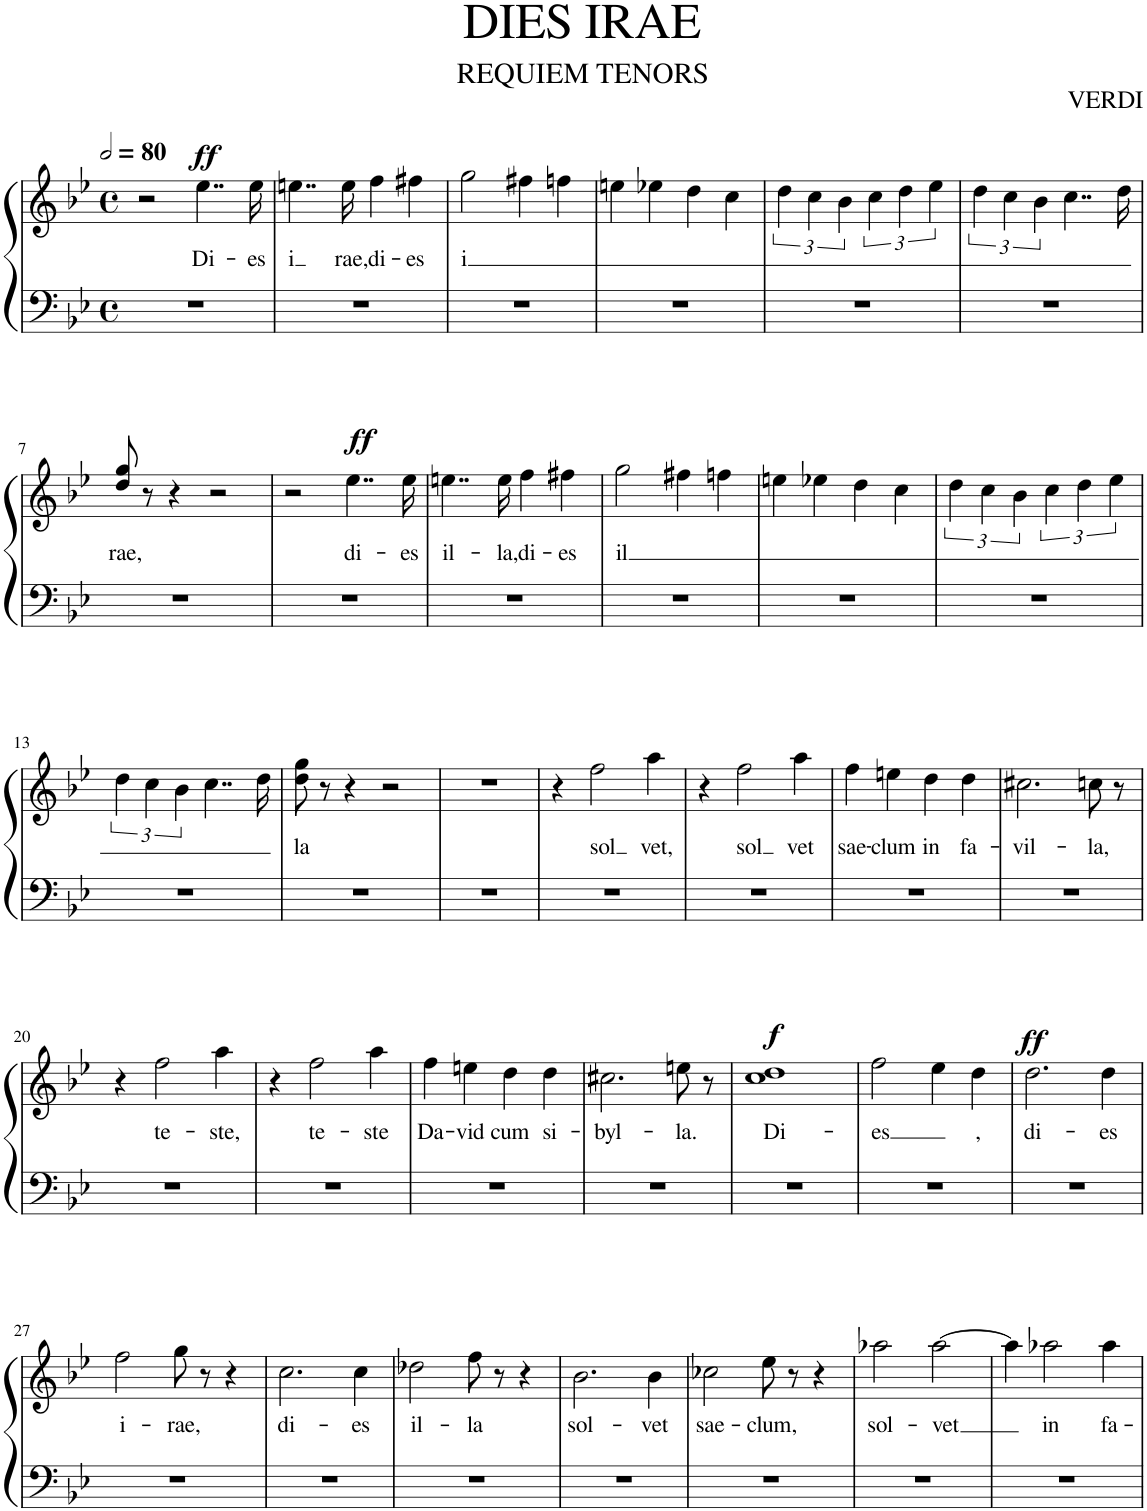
**kern	**kern	**text	**dynam
*part1	*part1	*part1	*part1
*staff2	*staff1	*staff1	*staff1/2
*I"Piano	*	*	*
*I'Pno.	*	*	*
*clefF4	*clefG2	*	*
*k[b-e-]	*k[b-e-]	*	*
*M4/4	*M4/4	*	*
*met(c)	*met(c)	*	*
*MM160	*MM160	*	*
=1	=1	=1	=1
1r	2r	.	.
!	!	!LO:LY:b	!LO:DY:a
.	4..ee-\	Di-	ff
!	!	!LO:LY:b	!
.	16ee-\	-es	.
=2	=2	=2	=2
!	!	!LO:LY:b	!
1r	4..een\	i	.
!	!	!LO:LY:b	!
.	16ee\	rae,	.
!	!	!LO:LY:b	!
.	4ff\	di-	.
!	!	!LO:LY:b	!
.	4ff#X\	-es	.
=3	=3	=3	=3
!	!	!LO:LY:b	!
1r	2gg\	i	.
.	4ff#X\	.	.
.	4ffn\	.	.
=4	=4	=4	=4
1r	4een\	.	.
.	4ee-X\	.	.
.	4dd\	.	.
.	4cc\	.	.
=5	=5	=5	=5
1r	6dd\	.	.
.	6cc\	.	.
.	6b-\	.	.
.	6cc\	.	.
.	6dd\	.	.
.	6ee-\	.	.
=6	=6	=6	=6
1r	6dd\	.	.
.	6cc\	.	.
.	6b-\	.	.
.	4..cc\	.	.
.	16dd\	.	.
!!LO:LB:g=z
=7	=7	=7	=7
!	!	!LO:LY:b	!
1r	8dd/ 8gg/	rae,	.
.	8r	.	.
.	4r	.	.
.	2r	.	.
=8	=8	=8	=8
1r	2r	.	.
!	!	!LO:LY:b	!LO:DY:a
.	4..ee-\	di-	ff
!	!	!LO:LY:b	!
.	16ee-\	-es	.
=9	=9	=9	=9
!	!	!LO:LY:b	!
1r	4..een\	il-	.
!	!	!LO:LY:b	!
.	16ee\	-la,	.
!	!	!LO:LY:b	!
.	4ff\	di-	.
!	!	!LO:LY:b	!
.	4ff#X\	-es	.
=10	=10	=10	=10
!	!	!LO:LY:b	!
1r	2gg\	il	.
.	4ff#X\	.	.
.	4ffn\	.	.
=11	=11	=11	=11
1r	4een\	.	.
.	4ee-X\	.	.
.	4dd\	.	.
.	4cc\	.	.
=12	=12	=12	=12
1r	6dd\	.	.
.	6cc\	.	.
.	6b-\	.	.
.	6cc\	.	.
.	6dd\	.	.
.	6ee-\	.	.
!!LO:LB:g=z
=13	=13	=13	=13
1r	6dd\	.	.
.	6cc\	.	.
.	6b-\	.	.
.	4..cc\	.	.
.	16dd\	.	.
=14	=14	=14	=14
!	!	!LO:LY:b	!
1r	8dd\ 8gg\	la	.
.	8r	.	.
.	4r	.	.
.	2r	.	.
=15	=15	=15	=15
1r	1r	.	.
=16	=16	=16	=16
1r	4r	.	.
!	!	!LO:LY:b	!
.	2ff\	sol	.
!	!	!LO:LY:b	!
.	4aa\	vet,	.
=17	=17	=17	=17
1r	4r	.	.
!	!	!LO:LY:b	!
.	2ff\	sol	.
!	!	!LO:LY:b	!
.	4aa\	vet	.
=18	=18	=18	=18
!	!	!LO:LY:b	!
1r	4ff\	sae-	.
!	!	!LO:LY:b	!
.	4een\	-clum	.
!	!	!LO:LY:b	!
.	4dd\	in	.
!	!	!LO:LY:b	!
.	4dd\	fa-	.
=19	=19	=19	=19
!	!	!LO:LY:b	!
1r	2.cc#X\	-vil-	.
!	!	!LO:LY:b	!
.	8ccn\	-la,	.
.	8r	.	.
!!LO:LB:g=z
=20	=20	=20	=20
1r	4r	.	.
!	!	!LO:LY:b	!
.	2ff\	te-	.
!	!	!LO:LY:b	!
.	4aa\	-ste,	.
=21	=21	=21	=21
1r	4r	.	.
!	!	!LO:LY:b	!
.	2ff\	te-	.
!	!	!LO:LY:b	!
.	4aa\	-ste	.
=22	=22	=22	=22
!	!	!LO:LY:b	!
1r	4ff\	Da-	.
!	!	!LO:LY:b	!
.	4een\	-vid	.
!	!	!LO:LY:b	!
.	4dd\	cum	.
!	!	!LO:LY:b	!
.	4dd\	si-	.
=23	=23	=23	=23
!	!	!LO:LY:b	!
1r	2.cc#X\	-byl-	.
!	!	!LO:LY:b	!
.	8een\	-la.	.
.	8r	.	.
=24	=24	=24	=24
!	!	!LO:LY:b	!LO:DY:a
1r	1cc 1dd	Di-	f
=25	=25	=25	=25
!	!	!LO:LY:b	!
1r	2ff\	es	.
.	4ee-\	.	.
!	!	!LO:LY:b	!
.	4dd\	,	.
=26	=26	=26	=26
!	!	!LO:LY:b	!LO:DY:a
1r	2.dd\	di-	ff
!	!	!LO:LY:b	!
.	4dd\	-es	.
!!LO:LB:g=z
=27	=27	=27	=27
!	!	!LO:LY:b	!
1r	2ff\	i-	.
!	!	!LO:LY:b	!
.	8gg\	-rae,	.
.	8r	.	.
.	4r	.	.
=28	=28	=28	=28
!	!	!LO:LY:b	!
1r	2.cc\	di-	.
!	!	!LO:LY:b	!
.	4cc\	-es	.
=29	=29	=29	=29
!	!	!LO:LY:b	!
1r	2dd-X\	il-	.
!	!	!LO:LY:b	!
.	8ff\	-la	.
.	8r	.	.
.	4r	.	.
=30	=30	=30	=30
!	!	!LO:LY:b	!
1r	2.b-\	sol-	.
!	!	!LO:LY:b	!
.	4b-\	-vet	.
=31	=31	=31	=31
!	!	!LO:LY:b	!
1r	2cc-X\	sae-	.
!	!	!LO:LY:b	!
.	8ee-\	-clum,	.
.	8r	.	.
.	4r	.	.
=32	=32	=32	=32
!	!	!LO:LY:b	!
1r	2aa-X\	sol-	.
!	!	!LO:LY:b	!
.	[2aa-\	-vet	.
=33	=33	=33	=33
1r	4aa-\]	.	.
!	!	!LO:LY:b	!
.	2aa-X\	in	.
!	!	!LO:LY:b	!
.	4aa-\	fa-	.
=	=	=	=
*-	*-	*-	*-
